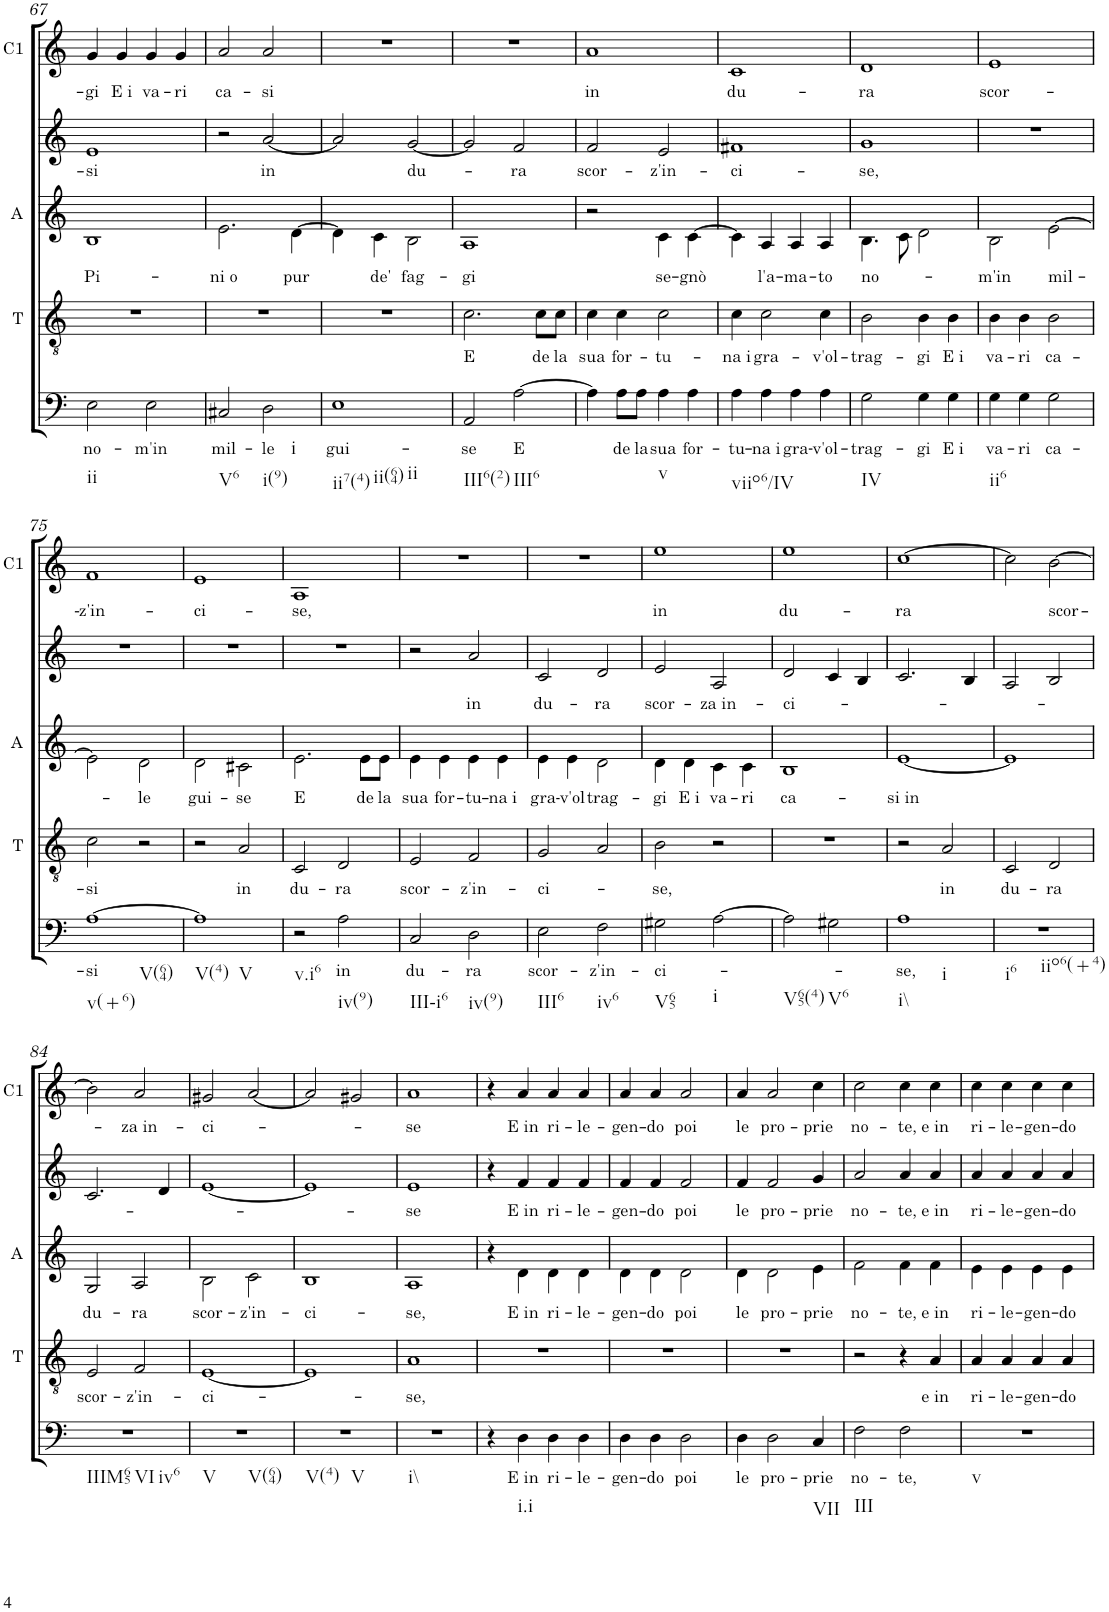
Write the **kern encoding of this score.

**kern	**text	**kern	**text	**kern	**text	**kern	**text	**kern	**text
*part5	*part5	*part4	*part4	*part3	*part3	*part2	*part2	*part1	*part1
*staff5	*staff5	*staff4	*staff4	*staff3	*staff3	*staff2	*staff2	*staff1	*staff1
*	*	*I"T	*	*I"A	*	*	*	*I"C1	*
*	*	*I'T	*	*I'A	*	*	*	*I'C1	*
!!LO:PB:g=z
*clefF4	*	*clefGv2	*	*clefG2	*	*clefG2	*	*clefG2	*
*k[]	*	*k[]	*	*k[]	*	*k[]	*	*k[]	*
*M4/4	*	*M4/4	*	*M4/4	*	*M4/4	*	*M4/4	*
*met(c)	*	*met(c)	*	*met(c)	*	*met(c)	*	*met(c)	*
=67	=67	=67	=67	=67	=67	=67	=67	=67	=67
!	!LO:LY:b	!	!	!	!LO:LY:b	!	!LO:LY:b	!	!LO:LY:b
2E\	no-	1r	.	1B	Pi-	1e	-si	4g/	-gi
!	!	!	!	!	!	!	!	!	!LO:LY:b
.	.	.	.	.	.	.	.	4g/	E i
!	!LO:LY:b	!	!	!	!	!	!	!	!LO:LY:b
2E\	-m'in	.	.	.	.	.	.	4g/	va-
!	!	!	!	!	!	!	!	!	!LO:LY:b
.	.	.	.	.	.	.	.	4g/	-ri
=68	=68	=68	=68	=68	=68	=68	=68	=68	=68
!	!LO:LY:b	!	!	!	!LO:LY:b	!	!	!	!LO:LY:b
2C#X/	mil-	1r	.	2.e\	ni o	2r	.	2a/	ca-
!	!LO:LY:b	!	!	!	!	!	!LO:LY:b	!	!LO:LY:b
2D\	-le	.	.	.	.	[2a/	in	2a/	-si
!	!	!	!	!	!LO:LY:b	!	!	!	!
.	.	.	.	[4d\	pur	.	.	.	.
=69	=69	=69	=69	=69	=69	=69	=69	=69	=69
!	!LO:LY:b	!	!	!	!	!	!	!	!
1E	gui-	1r	.	4d\]	.	2a/]	.	1r	.
!	!	!	!	!	!LO:LY:b	!	!	!	!
.	.	.	.	4c\	de'	.	.	.	.
!	!	!	!	!	!LO:LY:b	!	!LO:LY:b	!	!
.	.	.	.	2B\	fag-	[2g/	du-	.	.
=70	=70	=70	=70	=70	=70	=70	=70	=70	=70
!	!LO:LY:b	!	!LO:LY:b	!	!LO:LY:b	!	!	!	!
2AA/	-se	2.c\	E	1A	-gi	2g/]	.	1r	.
!	!LO:LY:b	!	!	!	!	!	!LO:LY:b	!	!
[2A\	E	.	.	.	.	2f/	-ra	.	.
!	!	!	!LO:LY:b	!	!	!	!	!	!
.	.	8c\L	de	.	.	.	.	.	.
!	!	!	!LO:LY:b	!	!	!	!	!	!
.	.	8c\J	la	.	.	.	.	.	.
=71	=71	=71	=71	=71	=71	=71	=71	=71	=71
!	!	!	!LO:LY:b	!	!	!	!LO:LY:b	!	!LO:LY:b
4A\]	.	4c\	sua	2r	.	2f/	scor-	1a	in
!	!LO:LY:b	!	!LO:LY:b	!	!	!	!	!	!
8A\L	de	4c\	for-	.	.	.	.	.	.
!	!LO:LY:b	!	!	!	!	!	!	!	!
8A\J	la	.	.	.	.	.	.	.	.
!	!LO:LY:b	!	!LO:LY:b	!	!LO:LY:b	!	!LO:LY:b	!	!
4A\	sua	2c\	-tu-	4c\	se-	2e/	-z'in-	.	.
!	!LO:LY:b	!	!	!	!LO:LY:b	!	!	!	!
4A\	for-	.	.	[4c\	-gnò	.	.	.	.
=72	=72	=72	=72	=72	=72	=72	=72	=72	=72
!	!LO:LY:b	!	!LO:LY:b	!	!	!	!LO:LY:b	!	!LO:LY:b
4A\	-tu-	4c\	na i	4c\]	.	1f#X	-ci-	1c	du-
!	!LO:LY:b	!	!LO:LY:b	!	!LO:LY:b	!	!	!	!
4A\	na i	2c\	gra-	4A/	l'a-	.	.	.	.
!	!LO:LY:b	!	!	!	!LO:LY:b	!	!	!	!
4A\	gra-	.	.	4A/	-ma-	.	.	.	.
!	!LO:LY:b	!	!LO:LY:b	!	!LO:LY:b	!	!	!	!
4A\	-v'ol-	4c\	-v'ol-	4A/	-to	.	.	.	.
=73	=73	=73	=73	=73	=73	=73	=73	=73	=73
!	!LO:LY:b	!	!LO:LY:b	!	!LO:LY:b	!	!LO:LY:b	!	!LO:LY:b
2G\	-trag-	2B\	-trag-	4.B\	no-	1g	-se,	1d	-ra
.	.	.	.	8c\	.	.	.	.	.
!	!LO:LY:b	!	!LO:LY:b	!	!	!	!	!	!
4G\	-gi	4B\	-gi	2d\	.	.	.	.	.
!	!LO:LY:b	!	!LO:LY:b	!	!	!	!	!	!
4G\	E i	4B\	E i	.	.	.	.	.	.
=74	=74	=74	=74	=74	=74	=74	=74	=74	=74
!	!LO:LY:b	!	!LO:LY:b	!	!LO:LY:b	!	!	!	!LO:LY:b
4G\	va-	4B\	va-	2B\	-m'in	1r	.	1e	scor-
!	!LO:LY:b	!	!LO:LY:b	!	!	!	!	!	!
4G\	-ri	4B\	-ri	.	.	.	.	.	.
!	!LO:LY:b	!	!LO:LY:b	!	!LO:LY:b	!	!	!	!
2G\	ca-	2B\	ca-	[2e\	mil-	.	.	.	.
!!LO:LB:g=z
=75	=75	=75	=75	=75	=75	=75	=75	=75	=75
!	!LO:LY:b	!	!LO:LY:b	!	!	!	!	!	!LO:LY:b
[1A	-si	2c\	-si	2e\]	.	1r	.	1f	-z'in-
!	!	!	!	!	!LO:LY:b	!	!	!	!
.	.	2r	.	2d\	-le	.	.	.	.
=76	=76	=76	=76	=76	=76	=76	=76	=76	=76
!	!	!	!	!	!LO:LY:b	!	!	!	!LO:LY:b
1A]	.	2r	.	2d\	gui-	1r	.	1e	-ci-
!	!	!	!LO:LY:b	!	!LO:LY:b	!	!	!	!
.	.	2A/	in	2c#X\	-se	.	.	.	.
=77	=77	=77	=77	=77	=77	=77	=77	=77	=77
!	!	!	!LO:LY:b	!	!LO:LY:b	!	!	!	!LO:LY:b
2r	.	2C/	du-	2.e\	E	1r	.	1A	-se,
!	!LO:LY:b	!	!LO:LY:b	!	!	!	!	!	!
2A\	in	2D/	-ra	.	.	.	.	.	.
!	!	!	!	!	!LO:LY:b	!	!	!	!
.	.	.	.	8e\L	de	.	.	.	.
!	!	!	!	!	!LO:LY:b	!	!	!	!
.	.	.	.	8e\J	la	.	.	.	.
=78	=78	=78	=78	=78	=78	=78	=78	=78	=78
!	!LO:LY:b	!	!LO:LY:b	!	!LO:LY:b	!	!	!	!
2C/	du-	2E/	scor-	4e\	sua	2r	.	1r	.
!	!	!	!	!	!LO:LY:b	!	!	!	!
.	.	.	.	4e\	for-	.	.	.	.
!	!LO:LY:b	!	!LO:LY:b	!	!LO:LY:b	!	!LO:LY:b	!	!
2D\	-ra	2F/	-z'in-	4e\	-tu-	2a/	in	.	.
!	!	!	!	!	!LO:LY:b	!	!	!	!
.	.	.	.	4e\	na i	.	.	.	.
=79	=79	=79	=79	=79	=79	=79	=79	=79	=79
!	!LO:LY:b	!	!LO:LY:b	!	!LO:LY:b	!	!LO:LY:b	!	!
2E\	scor-	2G/	-ci-	4e\	gra-	2c/	du-	1r	.
!	!	!	!	!	!LO:LY:b	!	!	!	!
.	.	.	.	4e\	-v'ol-	.	.	.	.
!	!LO:LY:b	!	!	!	!LO:LY:b	!	!LO:LY:b	!	!
2F\	-z'in-	2A/	.	2d\	-trag-	2d/	-ra	.	.
=80	=80	=80	=80	=80	=80	=80	=80	=80	=80
!	!LO:LY:b	!	!LO:LY:b	!	!LO:LY:b	!	!LO:LY:b	!	!LO:LY:b
2G#X\	-ci-	2B\	-se,	4d\	-gi	2e/	scor-	1ee	in
!	!	!	!	!	!LO:LY:b	!	!	!	!
.	.	.	.	4d\	E i	.	.	.	.
!	!	!	!	!	!LO:LY:b	!	!LO:LY:b	!	!
[2A\	.	2r	.	4c\	va-	2A/	za in-	.	.
!	!	!	!	!	!LO:LY:b	!	!	!	!
.	.	.	.	4c\	-ri	.	.	.	.
=81	=81	=81	=81	=81	=81	=81	=81	=81	=81
!	!	!	!	!	!LO:LY:b	!	!LO:LY:b	!	!LO:LY:b
2A\]	.	1r	.	1B	ca-	2d/	-ci-	1ee	du-
2G#X\	.	.	.	.	.	4c/	.	.	.
.	.	.	.	.	.	4B/	.	.	.
=82	=82	=82	=82	=82	=82	=82	=82	=82	=82
!	!LO:LY:b	!	!	!	!LO:LY:b	!	!	!	!LO:LY:b
1A	-se,	2r	.	[1e	si in	2.c/	.	[1cc	-ra
!	!	!	!LO:LY:b	!	!	!	!	!	!
.	.	2A/	in	.	.	.	.	.	.
.	.	.	.	.	.	4B/	.	.	.
=83	=83	=83	=83	=83	=83	=83	=83	=83	=83
!	!	!	!LO:LY:b	!	!	!	!	!	!
1r	.	2C/	du-	1e]	.	2A/	.	2cc\]	.
!	!	!	!LO:LY:b	!	!	!	!	!	!LO:LY:b
.	.	2D/	-ra	.	.	2B/	.	[2b\	scor-
!!LO:LB:g=z
=84	=84	=84	=84	=84	=84	=84	=84	=84	=84
!	!	!	!LO:LY:b	!	!LO:LY:b	!	!	!	!
1r	.	2E/	scor-	2G/	du-	2.c/	.	2b\]	.
!	!	!	!LO:LY:b	!	!LO:LY:b	!	!	!	!LO:LY:b
.	.	2F/	-z'in-	2A/	-ra	.	.	2a/	za in-
.	.	.	.	.	.	4d/	.	.	.
=85	=85	=85	=85	=85	=85	=85	=85	=85	=85
!	!	!	!LO:LY:b	!	!LO:LY:b	!	!	!	!LO:LY:b
1r	.	[1E	-ci-	2B\	scor-	[1e	.	2g#X/	-ci-
!	!	!	!	!	!LO:LY:b	!	!	!	!
.	.	.	.	2c\	-z'in-	.	.	[2a/	.
=86	=86	=86	=86	=86	=86	=86	=86	=86	=86
!	!	!	!	!	!LO:LY:b	!	!	!	!
1r	.	1E]	.	1B	-ci-	1e]	.	2a/]	.
.	.	.	.	.	.	.	.	2g#X/	.
=87	=87	=87	=87	=87	=87	=87	=87	=87	=87
!	!	!	!LO:LY:b	!	!LO:LY:b	!	!LO:LY:b	!	!LO:LY:b
1r	.	1A	-se,	1A	-se,	1e	-se	1a	-se
=88	=88	=88	=88	=88	=88	=88	=88	=88	=88
4r	.	1r	.	4r	.	4r	.	4r	.
!	!LO:LY:b	!	!	!	!LO:LY:b	!	!LO:LY:b	!	!LO:LY:b
4D\	E in	.	.	4d\	E in	4f/	E in	4a/	E in
!	!LO:LY:b	!	!	!	!LO:LY:b	!	!LO:LY:b	!	!LO:LY:b
4D\	ri-	.	.	4d\	ri-	4f/	ri-	4a/	ri-
!	!LO:LY:b	!	!	!	!LO:LY:b	!	!LO:LY:b	!	!LO:LY:b
4D\	-le-	.	.	4d\	-le-	4f/	-le-	4a/	-le-
=89	=89	=89	=89	=89	=89	=89	=89	=89	=89
!	!LO:LY:b	!	!	!	!LO:LY:b	!	!LO:LY:b	!	!LO:LY:b
4D\	-gen-	1r	.	4d\	-gen-	4f/	-gen-	4a/	-gen-
!	!LO:LY:b	!	!	!	!LO:LY:b	!	!LO:LY:b	!	!LO:LY:b
4D\	-do	.	.	4d\	-do	4f/	-do	4a/	-do
!	!LO:LY:b	!	!	!	!LO:LY:b	!	!LO:LY:b	!	!LO:LY:b
2D\	poi	.	.	2d\	poi	2f/	poi	2a/	poi
=90	=90	=90	=90	=90	=90	=90	=90	=90	=90
!	!LO:LY:b	!	!	!	!LO:LY:b	!	!LO:LY:b	!	!LO:LY:b
4D\	le	1r	.	4d\	le	4f/	le	4a/	le
!	!LO:LY:b	!	!	!	!LO:LY:b	!	!LO:LY:b	!	!LO:LY:b
2D\	pro-	.	.	2d\	pro-	2f/	pro-	2a/	pro-
!	!LO:LY:b	!	!	!	!LO:LY:b	!	!LO:LY:b	!	!LO:LY:b
4C/	-prie	.	.	4e\	-prie	4g/	-prie	4cc\	-prie
=91	=91	=91	=91	=91	=91	=91	=91	=91	=91
!	!LO:LY:b	!	!	!	!LO:LY:b	!	!LO:LY:b	!	!LO:LY:b
2F\	no-	2r	.	2f\	no-	2a/	no-	2cc\	no-
!	!LO:LY:b	!	!	!	!LO:LY:b	!	!LO:LY:b	!	!LO:LY:b
2F\	-te,	4r	.	4f\	-te,	4a/	-te,	4cc\	-te,
!	!	!	!LO:LY:b	!	!LO:LY:b	!	!LO:LY:b	!	!LO:LY:b
.	.	4A/	e in	4f\	e in	4a/	e in	4cc\	e in
=92	=92	=92	=92	=92	=92	=92	=92	=92	=92
!	!	!	!LO:LY:b	!	!LO:LY:b	!	!LO:LY:b	!	!LO:LY:b
1r	.	4A/	ri-	4e\	ri-	4a/	ri-	4cc\	ri-
!	!	!	!LO:LY:b	!	!LO:LY:b	!	!LO:LY:b	!	!LO:LY:b
.	.	4A/	-le-	4e\	-le-	4a/	-le-	4cc\	-le-
!	!	!	!LO:LY:b	!	!LO:LY:b	!	!LO:LY:b	!	!LO:LY:b
.	.	4A/	-gen-	4e\	-gen-	4a/	-gen-	4cc\	-gen-
!	!	!	!LO:LY:b	!	!LO:LY:b	!	!LO:LY:b	!	!LO:LY:b
.	.	4A/	-do	4e\	-do	4a/	-do	4cc\	-do
=	=	=	=	=	=	=	=	=	=
*-	*-	*-	*-	*-	*-	*-	*-	*-	*-
